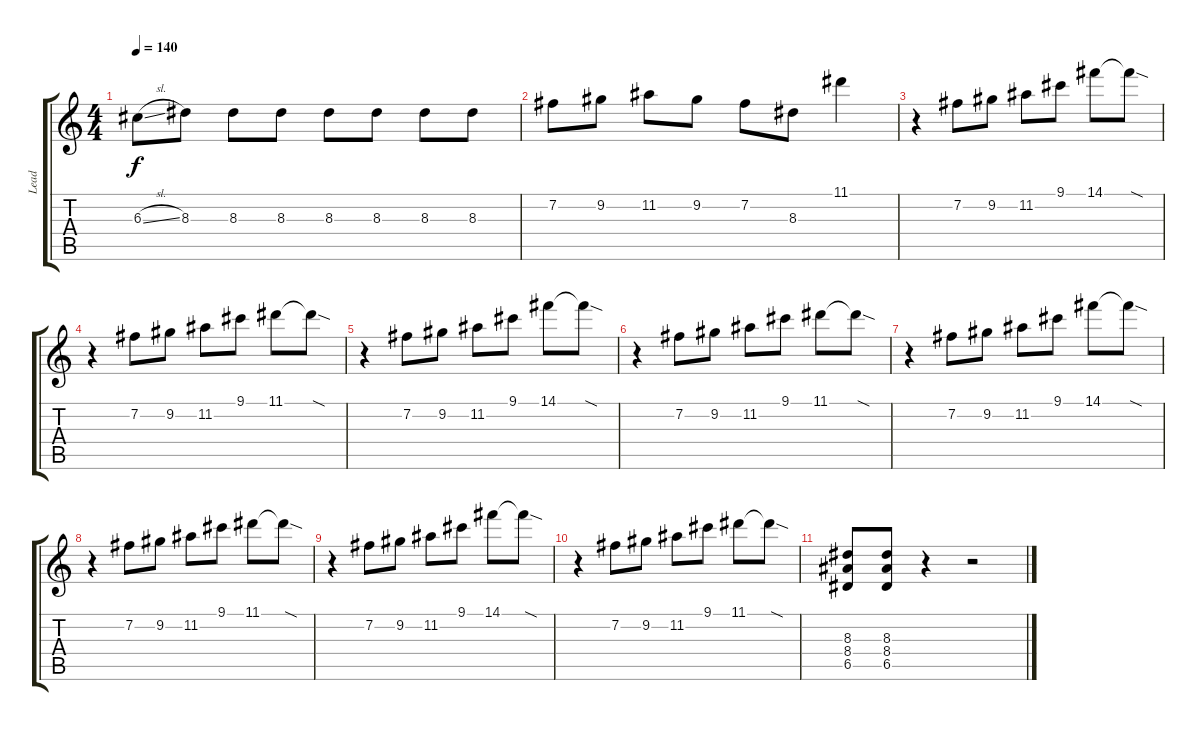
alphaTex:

\track ("Lead" "Lead") {instrument distortionguitar}
\staff {score tabs}
\tuning (E4 B3 G3 D3 A2 E2) {hide}
\ts (4 4)
\tempo 140
\clef g2
\ks c
6.3{sl}.8{dy f} 8.3.8 8.3.8 8.3.8 8.3.8 8.3.8 8.3.8 8.3.8 |
7.2.8 9.2.8 11.2.8 9.2.8 7.2.8 8.3.8 11.1.4 |
r.4 7.2.8 9.2.8 11.2.8 9.1.8 14.1.8 14.1{sod t}.8 |
r.4 7.2.8 9.2.8 11.2.8 9.1.8 11.1.8 11.1{sod t}.8 |
r.4 7.2.8 9.2.8 11.2.8 9.1.8 14.1.8 14.1{sod t}.8 |
r.4 7.2.8 9.2.8 11.2.8 9.1.8 11.1.8 11.1{sod t}.8 |
r.4 7.2.8 9.2.8 11.2.8 9.1.8 14.1.8 14.1{sod t}.8 |
r.4 7.2.8 9.2.8 11.2.8 9.1.8 11.1.8 11.1{sod t}.8 |
r.4 7.2.8 9.2.8 11.2.8 9.1.8 14.1.8 14.1{sod t}.8 |
r.4 7.2.8 9.2.8 11.2.8 9.1.8 11.1.8 11.1{sod t}.8 |
(8.3 8.4 6.5).8 (8.3 8.4 6.5).8 r.4 r.2
